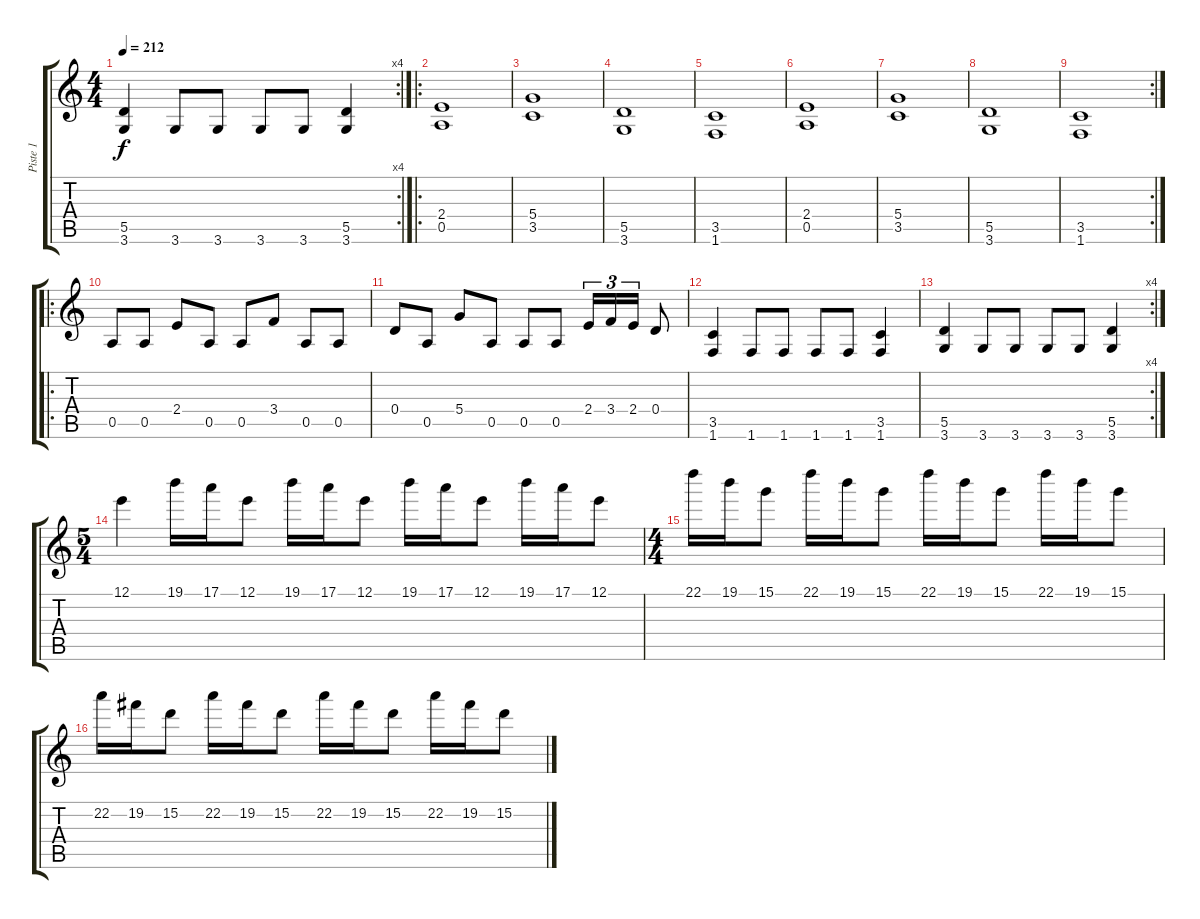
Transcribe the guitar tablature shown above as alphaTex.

\track ("Piste 1" "Piste 1") {instrument overdrivenguitar}
\staff {score tabs}
\tuning (E4 B3 G3 D3 A2 E2) {hide}
\rc 4
\ts (4 4)
\tempo 212
\clef g2
\ks c
(5.5 3.6).4{dy f} 3.6.8 3.6.8 3.6.8 3.6.8 (5.5 3.6).4 |
\ro
(2.4 0.5).1 |
(5.4 3.5).1 |
(5.5 3.6).1 |
(3.5 1.6).1 |
(2.4 0.5).1 |
(5.4 3.5).1 |
(5.5 3.6).1 |
\rc 2
(3.5 1.6).1 |
\ro
0.5.8 0.5.8 2.4.8 0.5.8 0.5.8 3.4.8 0.5.8 0.5.8 |
0.4.8 0.5.8 5.4.8 0.5.8 0.5.8 0.5.8 2.4.16{tu (3 2)} 3.4.16{tu (3 2)} 2.4.16{tu (3 2)} 0.4.8 |
(3.5 1.6).4 1.6.8 1.6.8 1.6.8 1.6.8 (3.5 1.6).4 |
\rc 4
(5.5 3.6).4 3.6.8 3.6.8 3.6.8 3.6.8 (5.5 3.6).4 |
\ts (5 4)
12.1.4 19.1.16 17.1.16 12.1.8 19.1.16 17.1.16 12.1.8 19.1.16 17.1.16 12.1.8 19.1.16 17.1.16 12.1.8 |
\ts (4 4)
22.1.16 19.1.16 15.1.8 22.1.16 19.1.16 15.1.8 22.1.16 19.1.16 15.1.8 22.1.16 19.1.16 15.1.8 |
22.2.16 19.2.16 15.2.8 22.2.16 19.2.16 15.2.8 22.2.16 19.2.16 15.2.8 22.2.16 19.2.16 15.2.8
